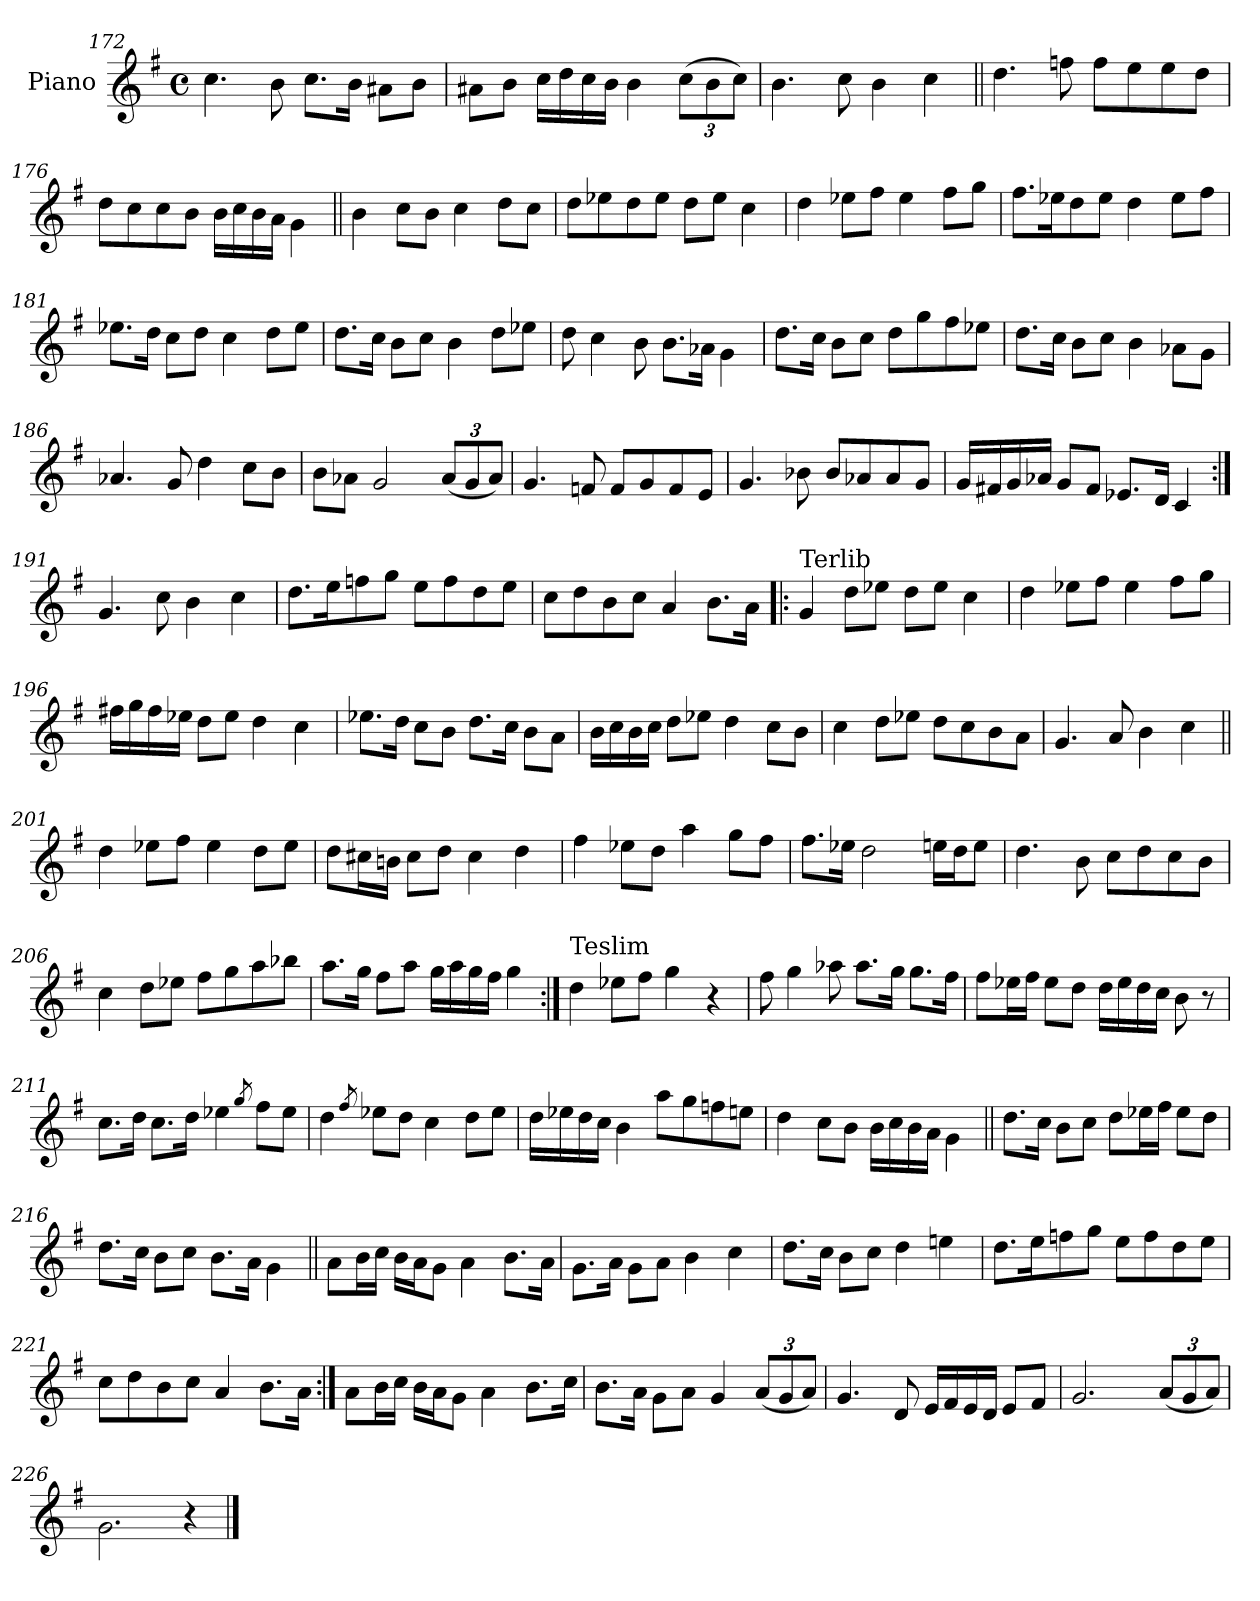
**kern
*part1
*staff1
*I"Piano
*I'Pno
*clefG2
*k[f#]
*G:
*M4/4
*met(c)
=172
4.cc\
8b\
8.cc\L
16b\Jk
8a#X\L
8b\J
!!LO:LB:g=z
=173
8a#X\L
8b\J
16cc\LL
16dd\
16cc\
16b\JJ
4b\
*Xbrackettup
(>12cc\L
12b\
12cc\J)
=174
4.b\
8cc\
4b\
4cc\
=175||
4.dd\
8ffn\
8ff\L
8ee\
8ee\
8dd\J
=176
8dd\L
8cc\
8cc\
8b\J
16b\LL
16cc\
16b\
16a\JJ
4g\
!!LO:LB:g=z
=177||
4b\
8cc\L
8b\J
4cc\
8dd\L
8cc\J
=178
8dd\L
8ee-X\
8dd\
8ee-\J
8dd\L
8ee-\J
4cc\
=179
4dd\
8ee-X\L
8ff#\J
4ee-\
8ff#\L
8gg\J
=180
8.ff#\L
16ee-X\K
8dd\
8ee-\J
4dd\
8ee-\L
8ff#\J
=181
8.ee-X\L
16dd\Jk
8cc\L
8dd\J
4cc\
8dd\L
8ee-\J
!!LO:PB:g=z
=182
8.dd\L
16cc\Jk
8b\L
8cc\J
4b\
8dd\L
8ee-X\J
=183
8dd\
4cc\
8b\
8.b\L
16a-X\Jk
4g\
=184
8.dd\L
16cc\Jk
8b\L
8cc\J
8dd\L
8gg\
8ff#\
8ee-X\J
=185
8.dd\L
16cc\Jk
8b\L
8cc\J
4b\
8a-X\L
8g\J
=186
4.a-X/
8g/
4dd\
8cc\L
8b\J
!!LO:LB:g=z
=187
8b\L
8a-X\J
2g/
(<12a-/L
12g/
12a-/J)
=188
4.g/
8fn/
8f/L
8g/
8f/
8e/J
=189
4.g/
8b-X\
8b-/L
8a-X/
8a-/
8g/J
=190
16g/LL
16f#X/
16g/
16a-X/JJ
8g/L
8f#/J
8.e-X/L
16d/Jk
4c/
!!LO:LB:g=z
=191:|!
4.g/
8cc\
4b\
4cc\
=192
8.dd\L
16ee\K
8ffn\
8gg\J
8ee\L
8ff\
8dd\
8ee\J
=193
8cc\L
8dd\
8b\
8cc\J
4a/
8.b\L
16a\Jk
=194!|:
!LO:TX:a:t=Terlib
4g/
8dd\L
8ee-X\J
8dd\L
8ee-\J
4cc\
=195
4dd\
8ee-X\L
8ff#\J
4ee-\
8ff#\L
8gg\J
!!LO:LB:g=z
=196
16ff#X\LL
16gg\
16ff#\
16ee-X\JJ
8dd\L
8ee-\J
4dd\
4cc\
=197
8.ee-X\L
16dd\Jk
8cc\L
8b\J
8.dd\L
16cc\Jk
8b\L
8a\J
=198
16b\LL
16cc\
16b\
16cc\JJ
8dd\L
8ee-X\J
4dd\
8cc\L
8b\J
=199
4cc\
8dd\L
8ee-X\J
8dd\L
8cc\
8b\
8a\J
=200
4.g/
8a/
4b\
4cc\
!!LO:LB:g=z
=201||
4dd\
8ee-X\L
8ff#\J
4ee-\
8dd\L
8ee-\J
=202
8dd\L
16cc#X\L
16bn\JJ
8cc#\L
8dd\J
4cc#\
4dd\
=203
4ff#\
8ee-X\L
8dd\J
4aa\
8gg\L
8ff#\J
=204
8.ff#\L
16ee-X\Jk
2dd\
16een\LL
16dd\J
8ee\J
=205
4.dd\
8b\
8cc\L
8dd\
8cc\
8b\J
!!LO:LB:g=z
=206
4cc\
8dd\L
8ee-X\J
8ff#\L
8gg\
8aa\
8bb-X\J
=207
8.aa\L
16gg\Jk
8ff#\L
8aa\J
16gg\LL
16aa\
16gg\
16ff#\JJ
4gg\
=208:|!
!LO:TX:a:t=Teslim
4dd\
8ee-X\L
8ff#\J
4gg\
4r
=209
8ff#\
4gg\
8aa-X\
8.aa-\L
16gg\Jk
8.gg\L
16ff#\Jk
!!LO:LB:g=z
=210
8ff#\L
16ee-X\L
16ff#\JJ
8ee-\L
8dd\J
16dd\LL
16ee-\
16dd\
16cc\JJ
8b\
8r
=211
8.cc\L
16dd\Jk
8.cc\L
16dd\Jk
4ee-X\
8qgg/
8ff#\L
8ee-\J
=212
4dd\
8qff#/
8ee-X\L
8dd\J
4cc\
8dd\L
8ee-\J
=213
16dd\LL
16ee-X\
16dd\
16cc\JJ
4b\
8aa\L
8gg\
8ffn\
8een\J
!!LO:LB:g=z
=214
4dd\
8cc\L
8b\J
16b\LL
16cc\
16b\
16a\JJ
4g\
=215||
8.dd\L
16cc\Jk
8b\L
8cc\J
8dd\L
16ee-X\L
16ff#\JJ
8ee-\L
8dd\J
=216
8.dd\L
16cc\Jk
8b\L
8cc\J
8.b\L
16a\Jk
4g\
!!LO:LB:g=z
=217||
8a\L
16b\L
16cc\JJ
16b\LL
16a\J
8g\J
4a\
8.b\L
16a\Jk
=218
8.g\L
16a\Jk
8g\L
8a\J
4b\
4cc\
=219
8.dd\L
16cc\Jk
8b\L
8cc\J
4dd\
4een\
=220
8.dd\L
16ee\K
8ffn\
8gg\J
8ee\L
8ff\
8dd\
8ee\J
=221
8cc\L
8dd\
8b\
8cc\J
4a/
8.b\L
16a\Jk
!!LO:LB:g=z
=222:|!
8a\L
16b\L
16cc\JJ
16b\LL
16a\J
8g\J
4a\
8.b\L
16cc\Jk
=223
8.b\L
16a\Jk
8g\L
8a\J
4g/
(<12a/L
12g/
12a/J)
=224
4.g/
8d/
16e/LL
16f#/
16e/
16d/JJ
8e/L
8f#/J
=225
2.g/
(<12a/L
12g/
12a/J)
=226
2.g\
4r
==
*-
